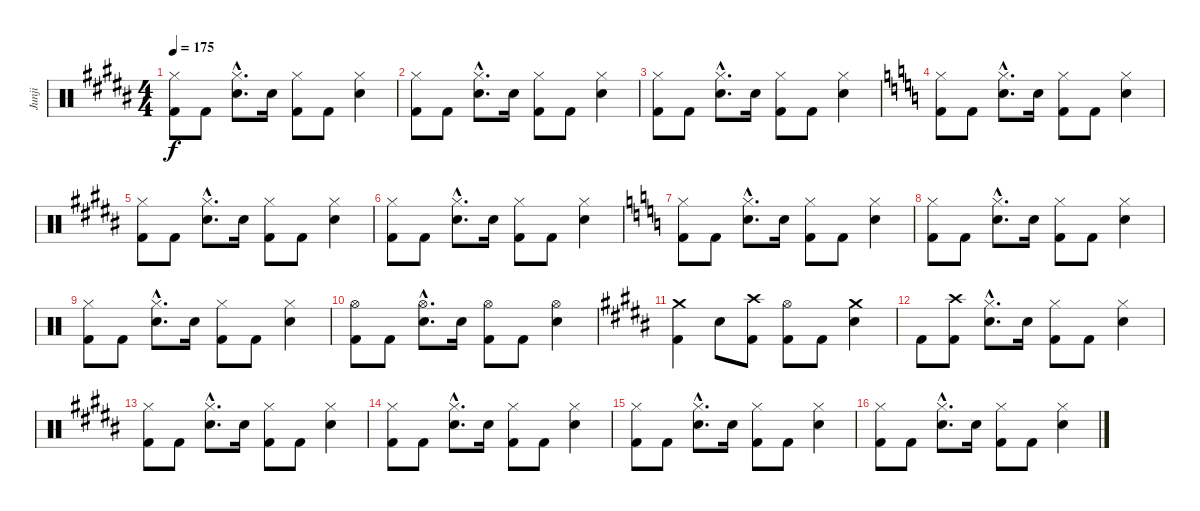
\track ("Junji" "Junji") {instrument percussion}
\staff {score}
\articulation defaults
\ts (4 4)
\tempo 175
\clef neutral
\ks b
("Hi-Hat (closed)" "Kick (hit) 2").8{dy f} "Kick (hit) 2".8 ("Hi-Hat (closed)"{hac} "Snare (hit) 2"{hac}).8{d} "Snare (hit) 2".16 ("Hi-Hat (closed)" "Kick (hit) 2").8 "Kick (hit) 2".8 ("Hi-Hat (closed)" "Snare (hit) 2").4 |
("Hi-Hat (closed)" "Kick (hit) 2").8 "Kick (hit) 2".8 ("Hi-Hat (closed)"{hac} "Snare (hit) 2"{hac}).8{d} "Snare (hit) 2".16 ("Hi-Hat (closed)" "Kick (hit) 2").8 "Kick (hit) 2".8 ("Hi-Hat (closed)" "Snare (hit) 2").4 |
("Hi-Hat (closed)" "Kick (hit) 2").8 "Kick (hit) 2".8 ("Hi-Hat (closed)"{hac} "Snare (hit) 2"{hac}).8{d} "Snare (hit) 2".16 ("Hi-Hat (closed)" "Kick (hit) 2").8 "Kick (hit) 2".8 ("Hi-Hat (closed)" "Snare (hit) 2").4 |
\ks c
("Hi-Hat (closed)" "Kick (hit) 2").8 "Kick (hit) 2".8 ("Hi-Hat (closed)"{hac} "Snare (hit) 2"{hac}).8{d} "Snare (hit) 2".16 ("Hi-Hat (closed)" "Kick (hit) 2").8 "Kick (hit) 2".8 ("Hi-Hat (closed)" "Snare (hit) 2").4 |
\ks b
("Hi-Hat (closed)" "Kick (hit) 2").8 "Kick (hit) 2".8 ("Hi-Hat (closed)"{hac} "Snare (hit) 2"{hac}).8{d} "Snare (hit) 2".16 ("Hi-Hat (closed)" "Kick (hit) 2").8 "Kick (hit) 2".8 ("Hi-Hat (closed)" "Snare (hit) 2").4 |
("Hi-Hat (closed)" "Kick (hit) 2").8 "Kick (hit) 2".8 ("Hi-Hat (closed)"{hac} "Snare (hit) 2"{hac}).8{d} "Snare (hit) 2".16 ("Hi-Hat (closed)" "Kick (hit) 2").8 "Kick (hit) 2".8 ("Hi-Hat (closed)" "Snare (hit) 2").4 |
\ks c
("Hi-Hat (closed)" "Kick (hit) 2").8 "Kick (hit) 2".8 ("Hi-Hat (closed)"{hac} "Snare (hit) 2"{hac}).8{d} "Snare (hit) 2".16 ("Hi-Hat (closed)" "Kick (hit) 2").8 "Kick (hit) 2".8 ("Hi-Hat (closed)" "Snare (hit) 2").4 |
("Hi-Hat (closed)" "Kick (hit) 2").8 "Kick (hit) 2".8 ("Hi-Hat (closed)"{hac} "Snare (hit) 2"{hac}).8{d} "Snare (hit) 2".16 ("Hi-Hat (closed)" "Kick (hit) 2").8 "Kick (hit) 2".8 ("Hi-Hat (closed)" "Snare (hit) 2").4 |
("Hi-Hat (closed)" "Kick (hit) 2").8 "Kick (hit) 2".8 ("Hi-Hat (closed)"{hac} "Snare (hit) 2"{hac}).8{d} "Snare (hit) 2".16 ("Hi-Hat (closed)" "Kick (hit) 2").8 "Kick (hit) 2".8 ("Hi-Hat (closed)" "Snare (hit) 2").4 |
("Hi-Hat (open)" "Kick (hit) 2").8 "Kick (hit) 2".8 ("Hi-Hat (open)"{hac} "Snare (hit) 2"{hac}).8{d} "Snare (hit) 2".16 ("Hi-Hat (open)" "Kick (hit) 2").8 "Kick (hit) 2".8 ("Hi-Hat (open)" "Snare (hit) 2").4 |
\ks b
("Crash medium (hit)" "Kick (hit) 2").4 "Snare (hit) 2".8 ("Crash high (hit)" "Kick (hit) 2").8 ("Hi-Hat (open)" "Kick (hit) 2").8 "Kick (hit) 2".8 ("Crash medium (hit)" "Snare (hit) 2").4 |
"Kick (hit) 2".8 ("Crash high (hit)" "Kick (hit) 2").8 ("Hi-Hat (closed)"{hac} "Snare (hit) 2"{hac}).8{d} "Snare (hit) 2".16 ("Hi-Hat (closed)" "Kick (hit) 2").8 "Kick (hit) 2".8 ("Hi-Hat (closed)" "Snare (hit) 2").4 |
("Hi-Hat (closed)" "Kick (hit) 2").8 "Kick (hit) 2".8 ("Hi-Hat (closed)"{hac} "Snare (hit) 2"{hac}).8{d} "Snare (hit) 2".16 ("Hi-Hat (closed)" "Kick (hit) 2").8 "Kick (hit) 2".8 ("Hi-Hat (closed)" "Snare (hit) 2").4 |
("Hi-Hat (closed)" "Kick (hit) 2").8 "Kick (hit) 2".8 ("Hi-Hat (closed)"{hac} "Snare (hit) 2"{hac}).8{d} "Snare (hit) 2".16 ("Hi-Hat (closed)" "Kick (hit) 2").8 "Kick (hit) 2".8 ("Hi-Hat (closed)" "Snare (hit) 2").4 |
("Hi-Hat (closed)" "Kick (hit) 2").8 "Kick (hit) 2".8 ("Hi-Hat (closed)"{hac} "Snare (hit) 2"{hac}).8{d} "Snare (hit) 2".16 ("Hi-Hat (closed)" "Kick (hit) 2").8 "Kick (hit) 2".8 ("Hi-Hat (closed)" "Snare (hit) 2").4 |
("Hi-Hat (closed)" "Kick (hit) 2").8 "Kick (hit) 2".8 ("Hi-Hat (closed)"{hac} "Snare (hit) 2"{hac}).8{d} "Snare (hit) 2".16 ("Hi-Hat (closed)" "Kick (hit) 2").8 "Kick (hit) 2".8 ("Hi-Hat (closed)" "Snare (hit) 2").4
